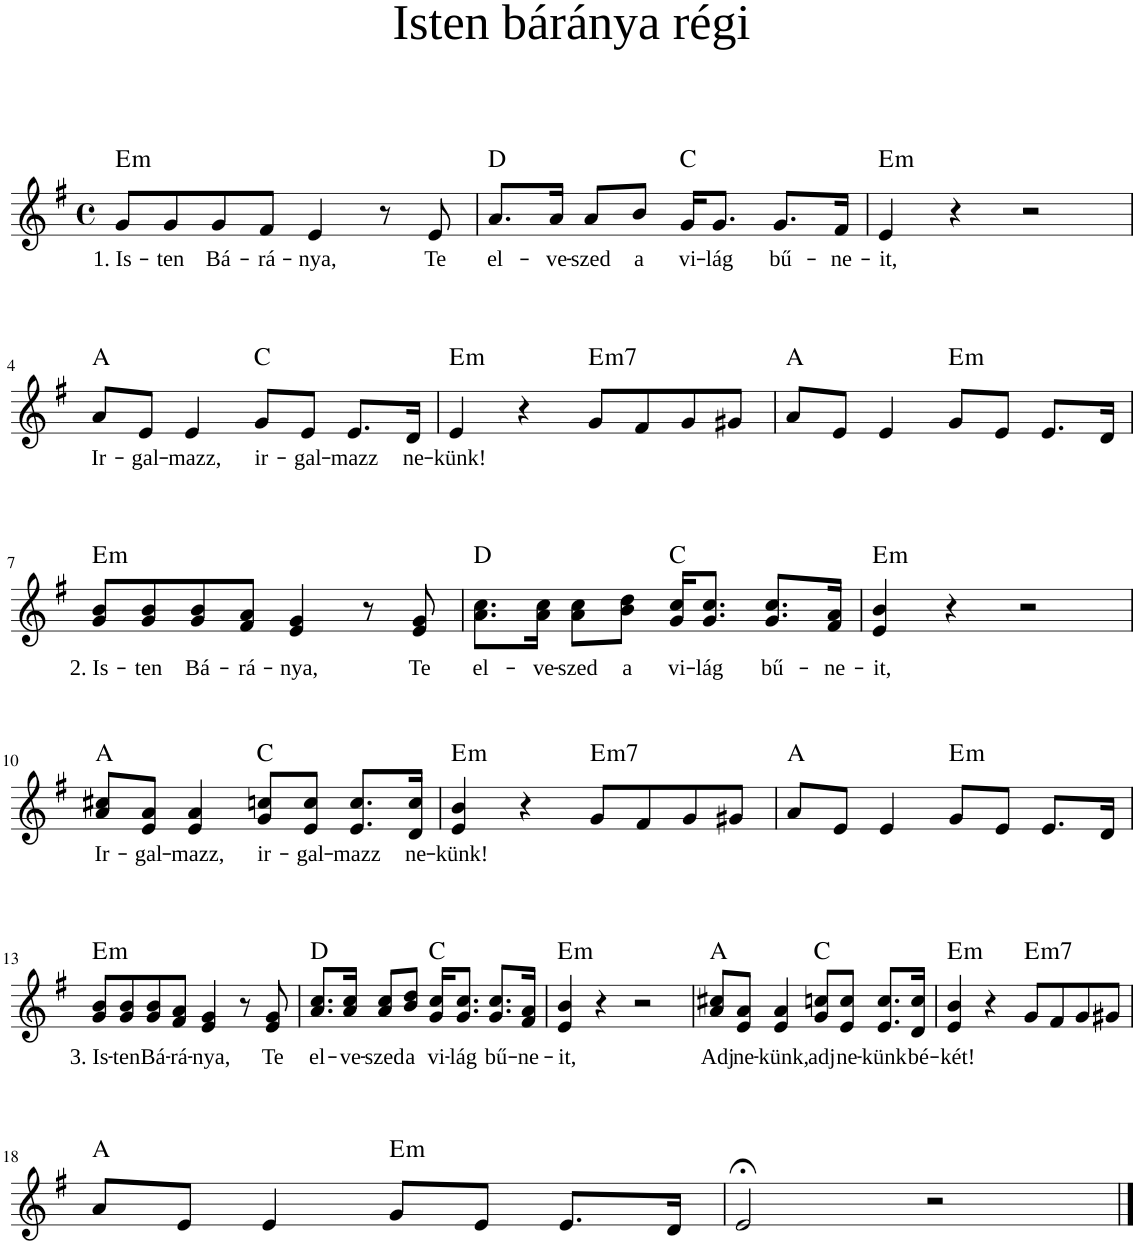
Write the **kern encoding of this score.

**kern	**text	**harte
*part1	*part1	*part1
*staff1	*staff1	*
*I"Piano	*	*
*I'Pno	*	*
*clefG2	*	*
*k[f#]	*	*
*M4/4	*	*
*met(c)	*	*
=1	=1	=1
!	!LO:LY:b	!LO:H:kt=m
8g/L	1. Is-	E:min
!	!LO:LY:b	!
8g/	-ten	.
!	!LO:LY:b	!
8g/	Bá-	.
!	!LO:LY:b	!
8f#/J	-rá-	.
!	!LO:LY:b	!
4e/	-nya,	.
8r	.	.
!	!LO:LY:b	!
8e/	Te	.
=2	=2	=2
!	!LO:LY:b	!LO:H:kt=N.C.
8.a/L	el-	N
!	!LO:LY:b	!
16a/Jk	-ve-	.
!	!LO:LY:b	!
8a/L	-szed	.
!	!LO:LY:b	!
8b/J	a	.
!	!LO:LY:b	!LO:H:kt=N.C.
16g/KL	vi-	N
!	!LO:LY:b	!
8.g/J	-lág	.
!	!LO:LY:b	!
8.g/L	bű-	.
!	!LO:LY:b	!
16f#/Jk	-ne-	.
=3	=3	=3
!	!LO:LY:b	!LO:H:kt=m
4e/	-it,	E:min
4r	.	.
2r	.	.
!!LO:LB:g=z
=4	=4	=4
!	!LO:LY:b	!LO:H:kt=N.C.
8a/L	Ir-	N
!	!LO:LY:b	!
8e/J	-gal-	.
!	!LO:LY:b	!
4e/	-mazz,	.
!	!LO:LY:b	!LO:H:kt=N.C.
8g/L	ir-	N
!	!LO:LY:b	!
8e/J	-gal-	.
!	!LO:LY:b	!
8.e/L	-mazz	.
!	!LO:LY:b	!
16d/Jk	ne-	.
=5	=5	=5
!	!LO:LY:b	!LO:H:kt=m
4e/	-künk!	E:min
4r	.	.
!	!	!LO:H:kt=m7
8g/L	.	E:min7
8f#/	.	.
8g/	.	.
8g#X/J	.	.
=6	=6	=6
!	!	!LO:H:kt=N.C.
8a/L	.	N
8e/J	.	.
4e/	.	.
!	!	!LO:H:kt=m
8g/L	.	E:min
8e/J	.	.
8.e/L	.	.
16d/Jk	.	.
!!LO:LB:g=z
=7	=7	=7
!	!LO:LY:b	!LO:H:kt=m
8g/ 8b/L	2. Is-	E:min
!	!LO:LY:b	!
8g/ 8b/	-ten	.
!	!LO:LY:b	!
8g/ 8b/	Bá-	.
!	!LO:LY:b	!
8f#/ 8a/J	-rá-	.
!	!LO:LY:b	!
4e/ 4g/	-nya,	.
8r	.	.
!	!LO:LY:b	!
8e/ 8g/	Te	.
=8	=8	=8
!	!LO:LY:b	!LO:H:kt=N.C.
8.a\ 8.cc\L	el-	N
!	!LO:LY:b	!
16a\ 16cc\Jk	-ve-	.
!	!LO:LY:b	!
8a\ 8cc\L	-szed	.
!	!LO:LY:b	!
8b\ 8dd\J	a	.
!	!LO:LY:b	!LO:H:kt=N.C.
16g/ 16cc/KL	vi-	N
!	!LO:LY:b	!
8.g/ 8.cc/J	-lág	.
!	!LO:LY:b	!
8.g/ 8.cc/L	bű-	.
!	!LO:LY:b	!
16f#/ 16a/Jk	-ne-	.
=9	=9	=9
!	!LO:LY:b	!LO:H:kt=m
4e/ 4b/	-it,	E:min
4r	.	.
2r	.	.
!!LO:LB:g=z
=10	=10	=10
!	!LO:LY:b	!LO:H:kt=N.C.
8a/ 8cc#X/L	Ir-	N
!	!LO:LY:b	!
8e/ 8a/J	-gal-	.
!	!LO:LY:b	!
4e/ 4a/	-mazz,	.
!	!LO:LY:b	!LO:H:kt=N.C.
8g/ 8ccn/L	ir-	N
!	!LO:LY:b	!
8e/ 8cc/J	-gal-	.
!	!LO:LY:b	!
8.e/ 8.cc/L	-mazz	.
!	!LO:LY:b	!
16d/ 16cc/Jk	ne-	.
=11	=11	=11
!	!LO:LY:b	!LO:H:kt=m
4e/ 4b/	-künk!	E:min
4r	.	.
!	!	!LO:H:kt=m7
8g/L	.	E:min7
8f#/	.	.
8g/	.	.
8g#X/J	.	.
=12	=12	=12
!	!	!LO:H:kt=N.C.
8a/L	.	N
8e/J	.	.
4e/	.	.
!	!	!LO:H:kt=m
8g/L	.	E:min
8e/J	.	.
8.e/L	.	.
16d/Jk	.	.
!!LO:LB:g=z
=13	=13	=13
!	!LO:LY:b	!LO:H:kt=m
8g/ 8b/L	3. Is-	E:min
!	!LO:LY:b	!
8g/ 8b/	-ten	.
!	!LO:LY:b	!
8g/ 8b/	Bá-	.
!	!LO:LY:b	!
8f#/ 8a/J	-rá-	.
!	!LO:LY:b	!
4e/ 4g/	-nya,	.
8r	.	.
!	!LO:LY:b	!
8e/ 8g/	Te	.
=14	=14	=14
!	!LO:LY:b	!LO:H:kt=N.C.
8.a/ 8.cc/L	el-	N
!	!LO:LY:b	!
16a/ 16cc/Jk	-ve-	.
!	!LO:LY:b	!
8a/ 8cc/L	-szed	.
!	!LO:LY:b	!
8b/ 8dd/J	a	.
!	!LO:LY:b	!LO:H:kt=N.C.
16g/ 16cc/KL	vi-	N
!	!LO:LY:b	!
8.g/ 8.cc/J	-lág	.
!	!LO:LY:b	!
8.g/ 8.cc/L	bű-	.
!	!LO:LY:b	!
16f#/ 16a/Jk	-ne-	.
=15	=15	=15
!	!LO:LY:b	!LO:H:kt=m
4e/ 4b/	-it,	E:min
4r	.	.
2r	.	.
=16	=16	=16
!	!LO:LY:b	!LO:H:kt=N.C.
8a/ 8cc#X/L	Adj	N
!	!LO:LY:b	!
8e/ 8a/J	ne-	.
!	!LO:LY:b	!
4e/ 4a/	-künk,	.
!	!LO:LY:b	!LO:H:kt=N.C.
8g/ 8ccn/L	adj	N
!	!LO:LY:b	!
8e/ 8cc/J	ne-	.
!	!LO:LY:b	!
8.e/ 8.cc/L	-künk	.
!	!LO:LY:b	!
16d/ 16cc/Jk	bé-	.
=17	=17	=17
!	!LO:LY:b	!LO:H:kt=m
4e/ 4b/	-két!	E:min
4r	.	.
!	!	!LO:H:kt=m7
8g/L	.	E:min7
8f#/	.	.
8g/	.	.
8g#X/J	.	.
!!LO:LB:g=z
=18	=18	=18
!	!	!LO:H:kt=N.C.
8a/L	.	N
8e/J	.	.
4e/	.	.
!	!	!LO:H:kt=m
8g/L	.	E:min
8e/J	.	.
8.e/L	.	.
16d/Jk	.	.
=19	=19	=19
2e;</	.	.
2r	.	.
==	==	==
*-	*-	*-
